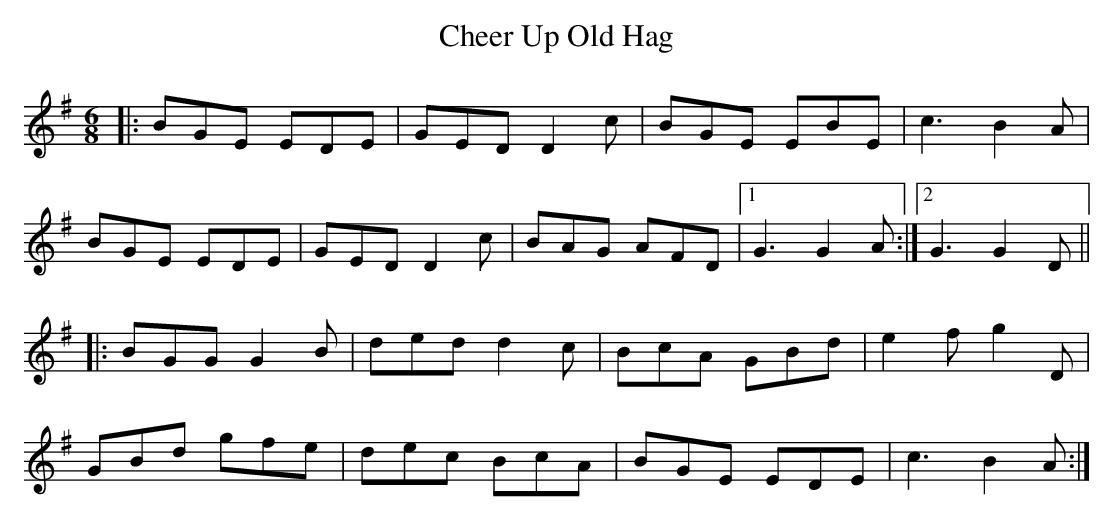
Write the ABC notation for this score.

X:1
T: Cheer Up Old Hag
M: 6/8
L: 1/8
K: Gmaj
|:BGE EDE|GED D2c|BGE EBE|c3 B2A|
BGE EDE|GED D2c|BAG AFD|1 G3 G2A:|2 G3 G2D||
|:BGG G2B|ded d2c|BcA GBd|e2f g2D|
GBd gfe|dec BcA|BGE EDE|c3 B2A:|
